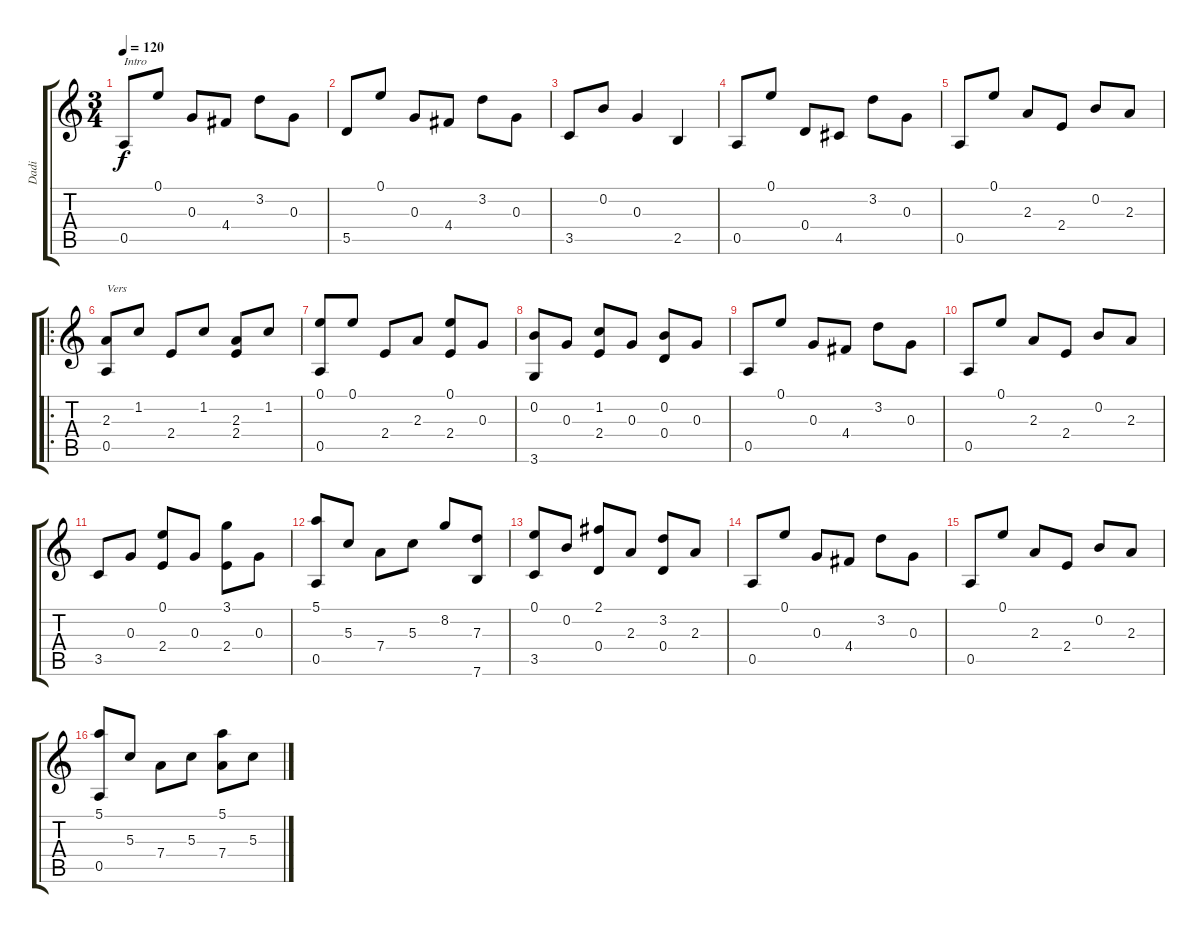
\track ("Dadi" "Dadi") {instrument acousticguitarsteel}
\staff {score tabs}
\tuning (E4 B3 G3 D3 A2 E2) {hide}
\ts (3 4)
\tempo 120
\clef g2
\ks c
0.5.8{txt "Intro" dy f instrument acousticguitarsteel} 0.1.8 0.3.8 4.4.8 3.2.8 0.3.8 |
5.5.8 0.1.8 0.3.8 4.4.8 3.2.8 0.3.8 |
3.5.8 0.2.8 0.3.4 2.5.4 |
0.5.8 0.1.8 0.4.8 4.5.8 3.2.8 0.3.8 |
0.5.8 0.1.8 2.3.8 2.4.8 0.2.8 2.3.8 |
\ro
(2.3 0.5).8{txt "Vers"} 1.2.8 2.4.8 1.2.8 (2.3 2.4).8 1.2.8 |
(0.1 0.5).8 0.1.8 2.4.8 2.3.8 (0.1 2.4).8 0.3.8 |
(0.2 3.6).8 0.3.8 (1.2 2.4).8 0.3.8 (0.2 0.4).8 0.3.8 |
0.5.8 0.1.8 0.3.8 4.4.8 3.2.8 0.3.8 |
0.5.8 0.1.8 2.3.8 2.4.8 0.2.8 2.3.8 |
3.5.8 0.3.8 (0.1 2.4).8 0.3.8 (3.1 2.4).8 0.3.8 |
(5.1 0.5).8 5.3.8 7.4.8 5.3.8 8.2.8 (7.3 7.6).8 |
(0.1 3.5).8 0.2.8 (2.1 0.4).8 2.3.8 (3.2 0.4).8 2.3.8 |
0.5.8 0.1.8 0.3.8 4.4.8 3.2.8 0.3.8 |
0.5.8 0.1.8 2.3.8 2.4.8 0.2.8 2.3.8 |
(5.1 0.5).8 5.3.8 7.4.8 5.3.8 (5.1 7.4).8 5.3.8
